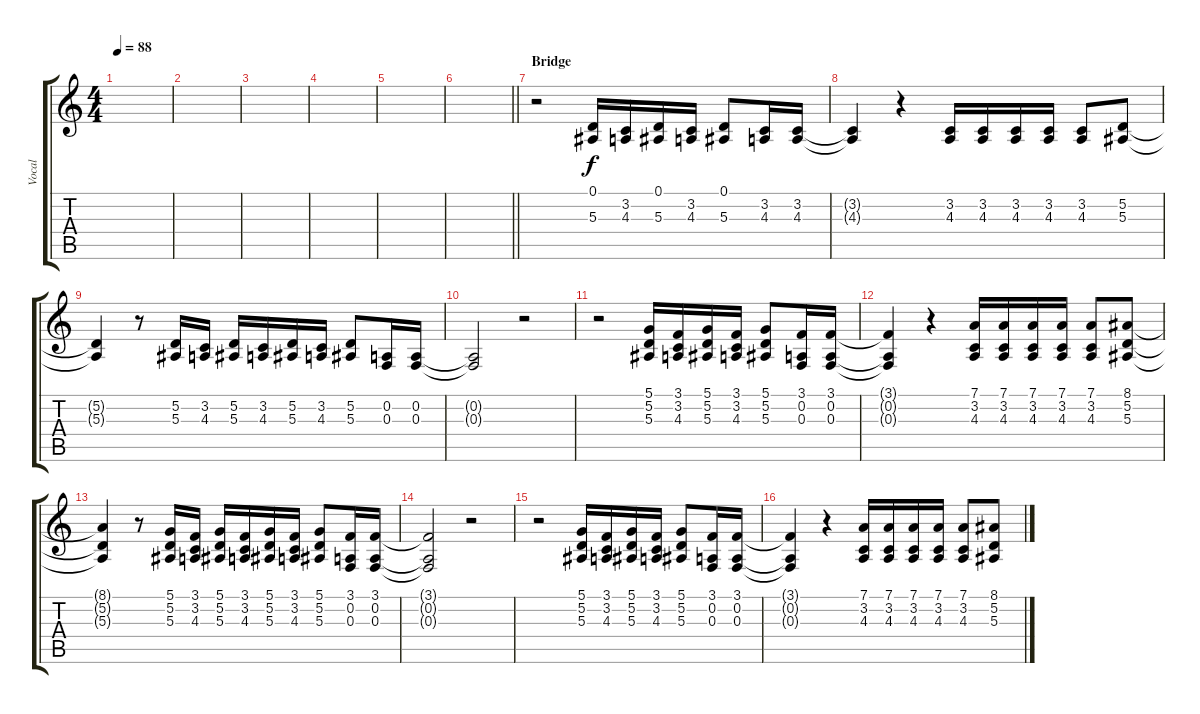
\track ("Vocal" "Vocal") {instrument lead6voice}
\staff {score tabs}
\tuning (D4 A3 F3 C3 G2 D2) {hide}
\ts (4 4)
\tempo 88
\clef g2
\ks c
|
|
|
|
|
\barLineRight lightlight
|
\section ("" "Bridge")
r.2 (0.1 5.3).16 (3.2 4.3).16 (0.1 5.3).16 (3.2 4.3).16 (0.1 5.3).8 (3.2 4.3).16 (3.2 4.3).16 |
(3.2{t} 4.3{t}).4 r.4 (3.2 4.3).16 (3.2 4.3).16 (3.2 4.3).16 (3.2 4.3).16 (3.2 4.3).8 (5.2 5.3).8 |
(5.2{t} 5.3{t}).4 r.8 (5.2 5.3).16 (3.2 4.3).16 (5.2 5.3).16 (3.2 4.3).16 (5.2 5.3).16 (3.2 4.3).16 (5.2 5.3).8 (0.2 0.3).16 (0.2 0.3).16 |
(0.2{t} 0.3{t}).2 r.2 |
r.2 (5.1 5.2 5.3).16 (3.1 3.2 4.3).16 (5.1 5.2 5.3).16 (3.1 3.2 4.3).16 (5.1 5.2 5.3).8 (3.1 0.2 0.3).16 (3.1 0.2 0.3).16 |
(3.1{t} 0.2{t} 0.3{t}).4 r.4 (7.1 3.2 4.3).16 (7.1 3.2 4.3).16 (7.1 3.2 4.3).16 (7.1 3.2 4.3).16 (7.1 3.2 4.3).8 (8.1 5.2 5.3).8 |
(8.1{t} 5.2{t} 5.3{t}).4 r.8 (5.1 5.2 5.3).16 (3.1 3.2 4.3).16 (5.1 5.2 5.3).16 (3.1 3.2 4.3).16 (5.1 5.2 5.3).16 (3.1 3.2 4.3).16 (5.1 5.2 5.3).8 (3.1 0.2 0.3).16 (3.1 0.2 0.3).16 |
(3.1{t} 0.2{t} 0.3{t}).2 r.2 |
r.2 (5.1 5.2 5.3).16 (3.1 3.2 4.3).16 (5.1 5.2 5.3).16 (3.1 3.2 4.3).16 (5.1 5.2 5.3).8 (3.1 0.2 0.3).16 (3.1 0.2 0.3).16 |
(3.1{t} 0.2{t} 0.3{t}).4 r.4 (7.1 3.2 4.3).16 (7.1 3.2 4.3).16 (7.1 3.2 4.3).16 (7.1 3.2 4.3).16 (7.1 3.2 4.3).8 (8.1 5.2 5.3).8
